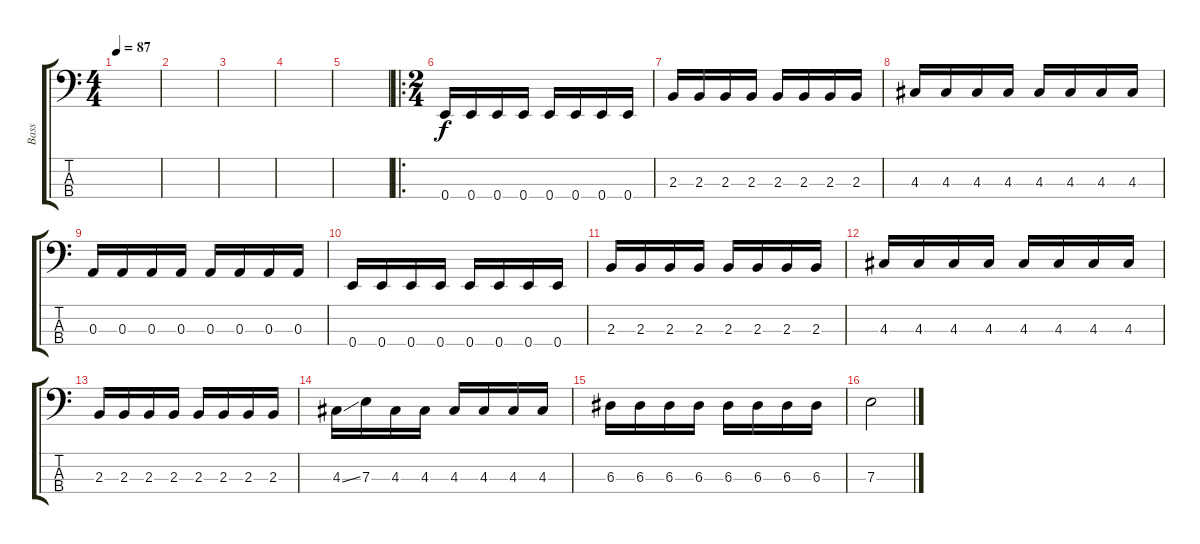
\track ("Bass" "Bass") {instrument electricbassfinger}
\staff {score tabs}
\tuning (G2 D2 A1 E1) {hide}
\ts (4 4)
\tempo 87
\clef f4
\ks c
|
|
|
|
|
\ro
\ts (2 4)
0.4.16 0.4.16 0.4.16 0.4.16 0.4.16 0.4.16 0.4.16 0.4.16 |
2.3.16 2.3.16 2.3.16 2.3.16 2.3.16 2.3.16 2.3.16 2.3.16 |
4.3.16 4.3.16 4.3.16 4.3.16 4.3.16 4.3.16 4.3.16 4.3.16 |
0.3.16 0.3.16 0.3.16 0.3.16 0.3.16 0.3.16 0.3.16 0.3.16 |
0.4.16 0.4.16 0.4.16 0.4.16 0.4.16 0.4.16 0.4.16 0.4.16 |
2.3.16 2.3.16 2.3.16 2.3.16 2.3.16 2.3.16 2.3.16 2.3.16 |
4.3.16 4.3.16 4.3.16 4.3.16 4.3.16 4.3.16 4.3.16 4.3.16 |
2.3.16 2.3.16 2.3.16 2.3.16 2.3.16 2.3.16 2.3.16 2.3.16 |
4.3{ss}.16 7.3.16 4.3.16 4.3.16 4.3.16 4.3.16 4.3.16 4.3.16 |
6.3.16 6.3.16 6.3.16 6.3.16 6.3.16 6.3.16 6.3.16 6.3.16 |
7.3.2
